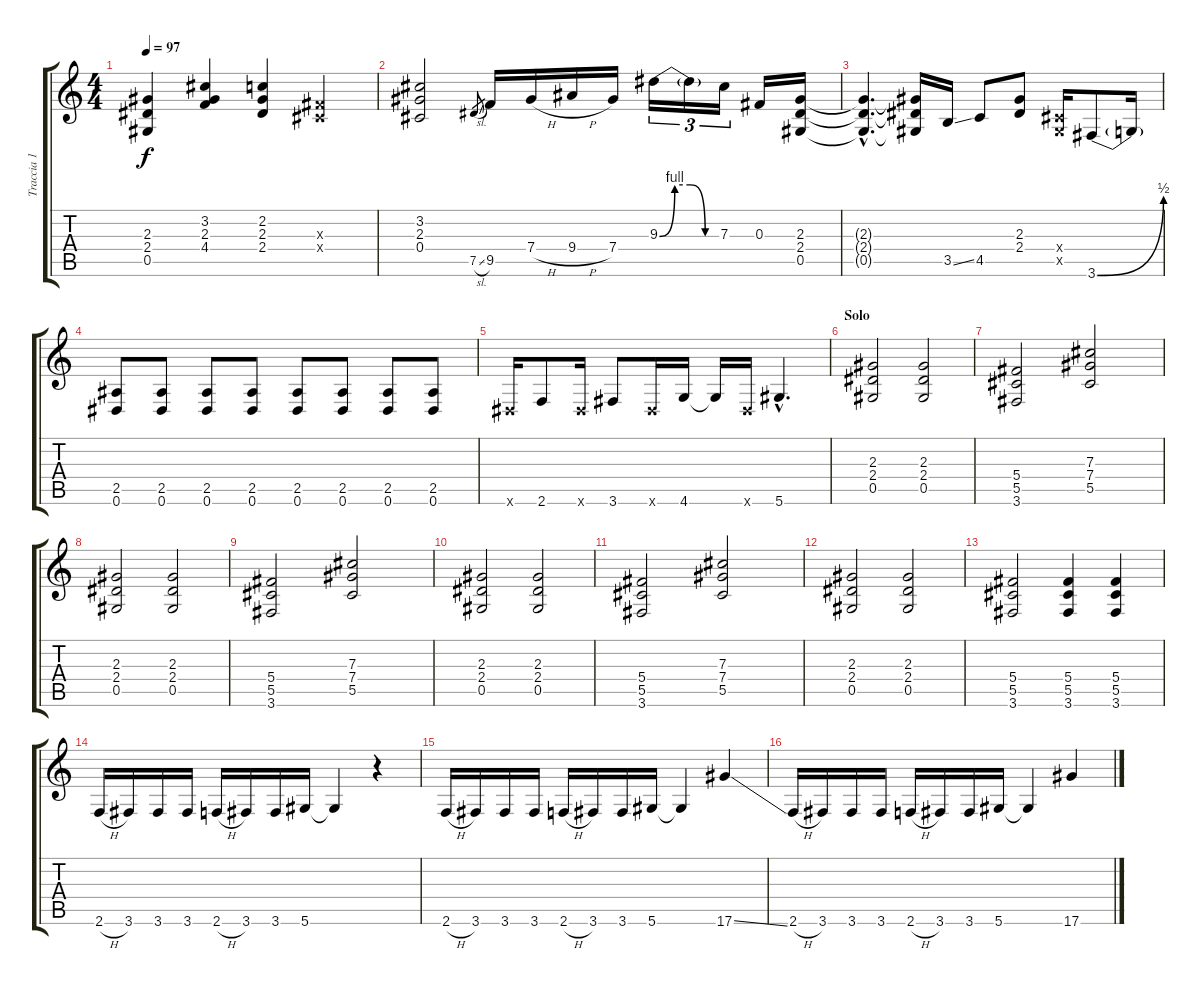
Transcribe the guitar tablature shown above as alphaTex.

\track ("Traccia 1" "Traccia 1") {instrument overdrivenguitar}
\staff {score tabs}
\tuning (Eb4 Bb3 Gb3 Db3 Ab2 Eb2) {hide}
\ts (4 4)
\tempo 97
\clef g2
\ks c
(2.3{t} 2.4{t} 0.5{t}).4{dy f} (3.2 2.3 4.4).4 (2.2 2.3 2.4).4 (0.3{x} 0.4{x}).4 |
(3.2 2.3 0.4).2 7.5{sl}.8{gr} 9.5.16 7.4{h}.16 9.4{h}.16 7.4.16 9.3{be (custom 0 0 15 4 30 4 45 0 60 0)}.16{tu (3 2)} 9.3{t}.16{tu (3 2)} 7.3.16{tu (3 2)} 0.3.16 (2.3 2.4 0.5).16 |
(2.3{hac t} 2.4{hac t} 0.5{hac t}).4{d} (2.3{t} 2.4{t} 0.5{t}).16 3.5{ss}.16 4.5.8 (2.3 2.4).8 (0.4{x} 0.5{x}).16 3.6{be (bend 0 0 60 2)}.8 3.6{t}.16 |
(2.5 0.6).8 (2.5 0.6).8 (2.5 0.6).8 (2.5 0.6).8 (2.5 0.6).8 (2.5 0.6).8 (2.5 0.6).8 (2.5 0.6).8 |
0.6{x}.16 2.6.8 0.6{x}.16 3.6.8 0.6{x}.16 4.6.16 4.6{t}.16 0.6{x}.16 5.6{hac}.4{d} |
\section ("" "Solo")
(2.3 2.4 0.5).2{volume 11} (2.3 2.4 0.5).2 |
(5.4 5.5 3.6).2 (7.3 7.4 5.5).2 |
(2.3 2.4 0.5).2 (2.3 2.4 0.5).2 |
(5.4 5.5 3.6).2 (7.3 7.4 5.5).2 |
(2.3 2.4 0.5).2 (2.3 2.4 0.5).2 |
(5.4 5.5 3.6).2 (7.3 7.4 5.5).2 |
(2.3 2.4 0.5).2 (2.3 2.4 0.5).2 |
(5.4 5.5 3.6).2 (5.4 5.5 3.6).4 (5.4 5.5 3.6).4 |
2.6{h}.16 3.6.16 3.6.16 3.6.16 2.6{h}.16 3.6.16 3.6.16 5.6.16 5.6{t}.4 r.4 |
2.6{h}.16{volume 13} 3.6.16 3.6.16 3.6.16 2.6{h}.16 3.6.16 3.6.16 5.6.16 5.6{t}.4 17.6{ss}.4 |
2.6{h}.16 3.6.16 3.6.16 3.6.16 2.6{h}.16 3.6.16 3.6.16 5.6.16 5.6{t}.4 17.6.4
